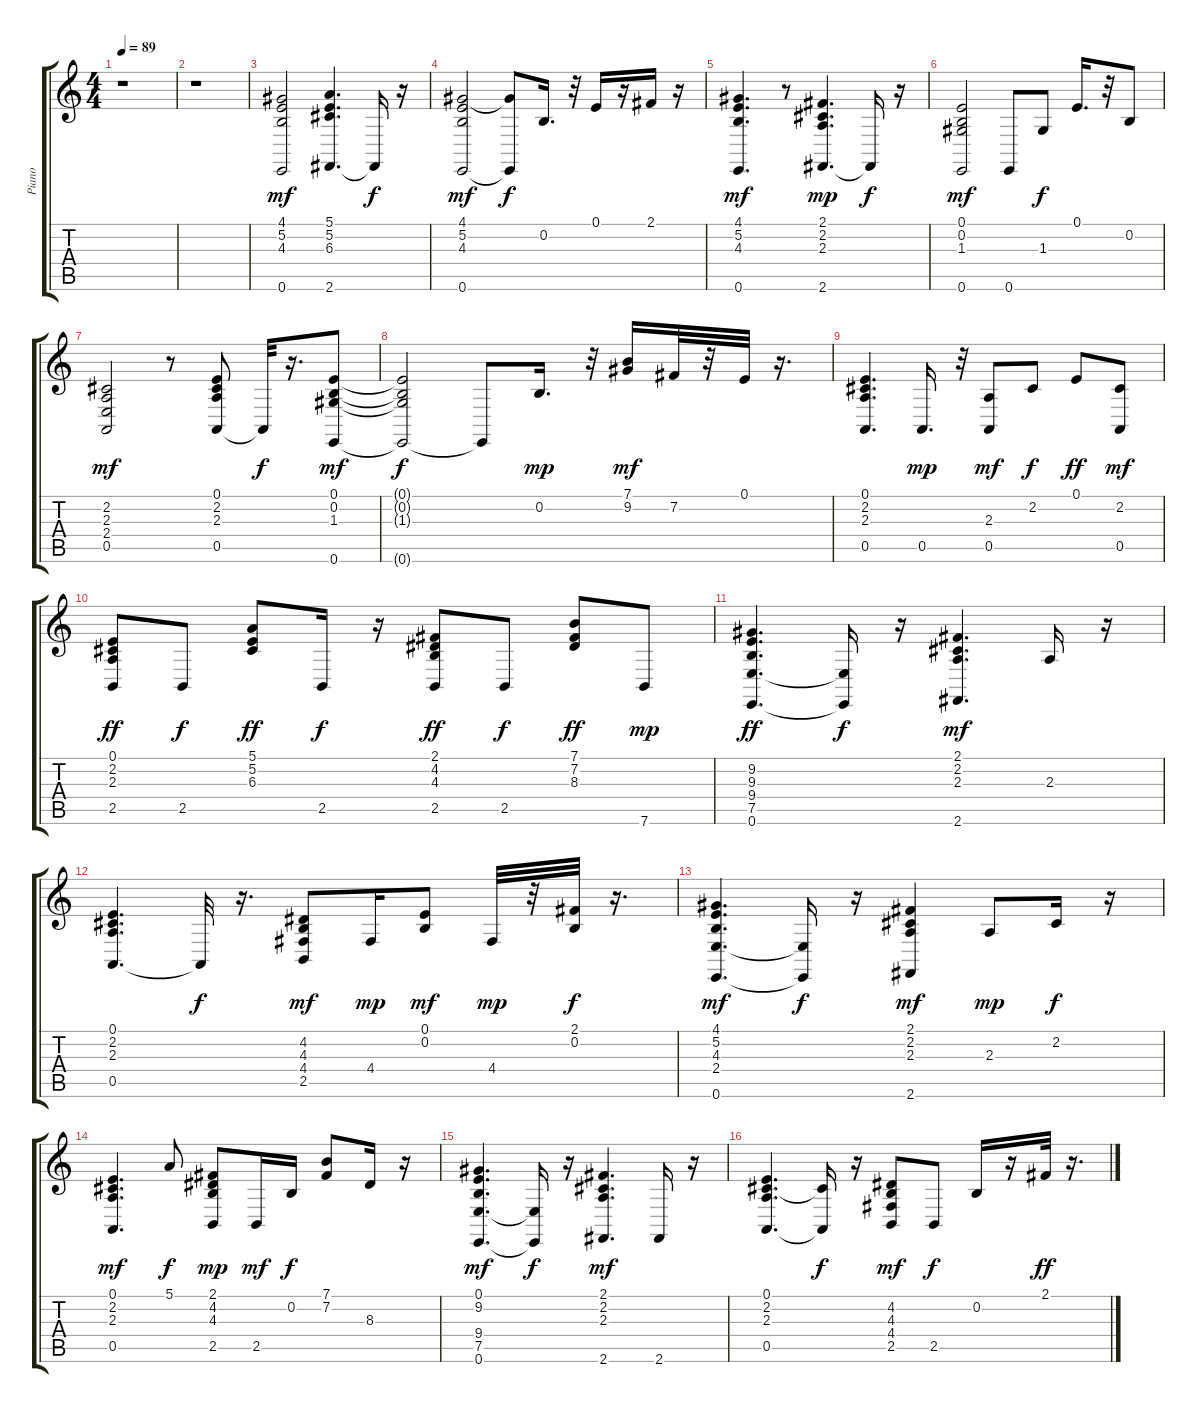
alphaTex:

\track ("Piano" "Piano") {instrument acousticgrandpiano}
\staff {score tabs}
\tuning (E4 B3 G3 D3 A2 E2) {hide}
\ts (4 4)
\tempo 89
\clef g2
\ks c
r.1{dy f} |
r.1 |
(4.1 5.2 4.3 0.6).2{dy mf} (5.1 5.2 6.3 2.6).4{d} 2.6{t}.16{dy f} r.16 |
(4.1 5.2 4.3 0.6).2{dy mf} (4.1{t} 0.6{t}).8{dy f} 0.2.16{d} r.32 0.1.16 r.16 2.1.16 r.16 |
(4.1 5.2 4.3 0.6).4{d dy mf} r.8 (2.1 2.2 2.3 2.6).4{d dy mp} 2.6{t}.16{dy f} r.16 |
(0.1 0.2 1.3 0.6).2{dy mf} 0.6.8 1.3.8{dy f} 0.1.16{d} r.32 0.2.8 |
(2.2 2.3 2.4 0.5).2{dy mf} r.8 (0.1 2.2 2.3 0.5).8 0.5{t}.32{dy f} r.16{d} (0.1 0.2 1.3 0.6).8{dy mf} |
(0.1{t} 0.2{t} 1.3{t} 0.6{t}).2{dy f} 0.6{t}.8 0.2.16{d dy mp} r.32 (7.1 9.2).16{dy mf} 7.2.32 r.32 0.1.32 r.16{d} |
(0.1 2.2 2.3 0.5).4{d} 0.5.16{d dy mp} r.32 (2.3 0.5).8{dy mf} 2.2.8{dy f} 0.1.8{dy ff} (2.2 0.5).8{dy mf} |
(0.1 2.2 2.3 2.5).8{dy ff} 2.5.8{dy f} (5.1 5.2 6.3).8{dy ff} 2.5.16{dy f} r.16 (2.1 4.2 4.3 2.5).8{dy ff} 2.5.8{dy f} (7.1 7.2 8.3).8{dy ff} 7.6.8{dy mp} |
(9.2 9.3 9.4 7.5 0.6).4{d dy ff} (7.5{t} 0.6{t}).16{dy f} r.16 (2.1 2.2 2.3 2.6).4{d dy mf} 2.3.16 r.16 |
(0.1 2.2 2.3 0.5).4{d} 0.5{t}.32{dy f} r.16{d} (4.2 4.3 4.4 2.5).8{dy mf} 4.4.16{dy mp} (0.1 0.2).8{dy mf} 4.4.32{dy mp} r.32 (2.1 0.2).32{dy f} r.16{d} |
(4.1 5.2 4.3 2.4 0.6).4{d dy mf} (2.4{t} 0.6{t}).16{dy f} r.16 (2.1 2.2 2.3 2.6).4{dy mf} 2.3.8{dy mp} 2.2.16{dy f} r.16 |
(0.1 2.2 2.3 0.5).4{d dy mf} 5.1.8{dy f} (2.1 4.2 4.3 2.5).8{dy mp} 2.5.16{dy mf} 0.2.16{dy f} (7.1 7.2).8 8.3.16 r.16 |
(0.1 9.2 9.4 7.5 0.6).4{d dy mf} (7.5{t} 0.6{t}).16{dy f} r.16 (2.1 2.2 2.3 2.6).4{d dy mf} 2.6.16 r.16 |
(0.1 2.2 2.3 0.5).4{d} (2.2{t} 0.5{t}).16{dy f} r.16 (4.2 4.3 4.4 2.5).8{dy mf} 2.5.8{dy f} 0.2.16 r.16 2.1.32{dy ff} r.16{d}
